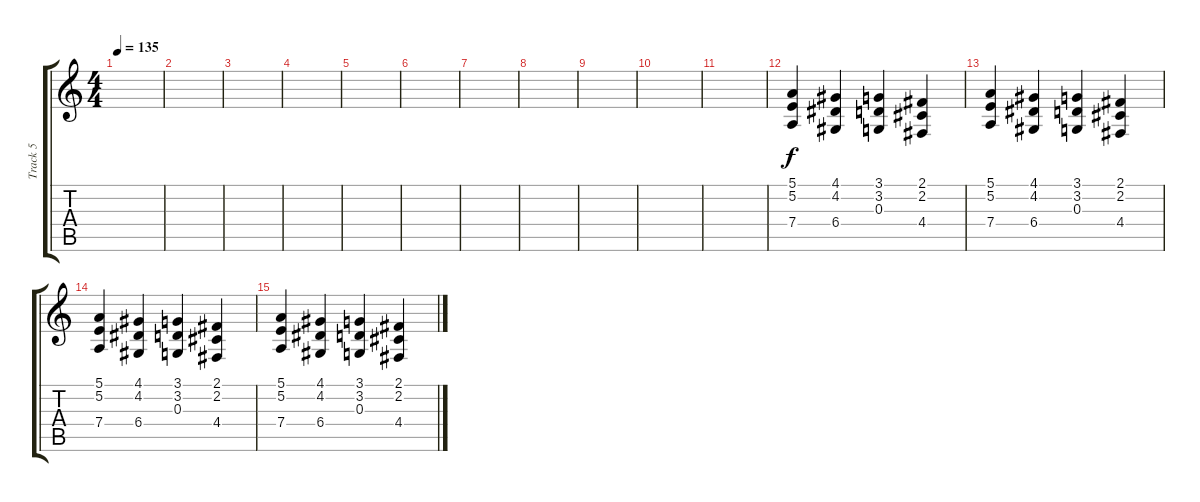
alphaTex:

\track ("Track 5" "Track 5") {instrument harpsichord}
\staff {score tabs}
\tuning (E4 B3 G3 D3 A2 E2) {hide}
\ts (4 4)
\tempo 135
\clef g2
\ks c
|
|
|
|
|
|
|
|
|
|
|
(5.1 5.2 7.4).4 (4.1 4.2 6.4).4 (3.1 3.2 0.3).4 (2.1 2.2 4.4).4 |
(5.1 5.2 7.4).4 (4.1 4.2 6.4).4 (3.1 3.2 0.3).4 (2.1 2.2 4.4).4 |
(5.1 5.2 7.4).4 (4.1 4.2 6.4).4 (3.1 3.2 0.3).4 (2.1 2.2 4.4).4 |
(5.1 5.2 7.4).4 (4.1 4.2 6.4).4 (3.1 3.2 0.3).4 (2.1 2.2 4.4).4
